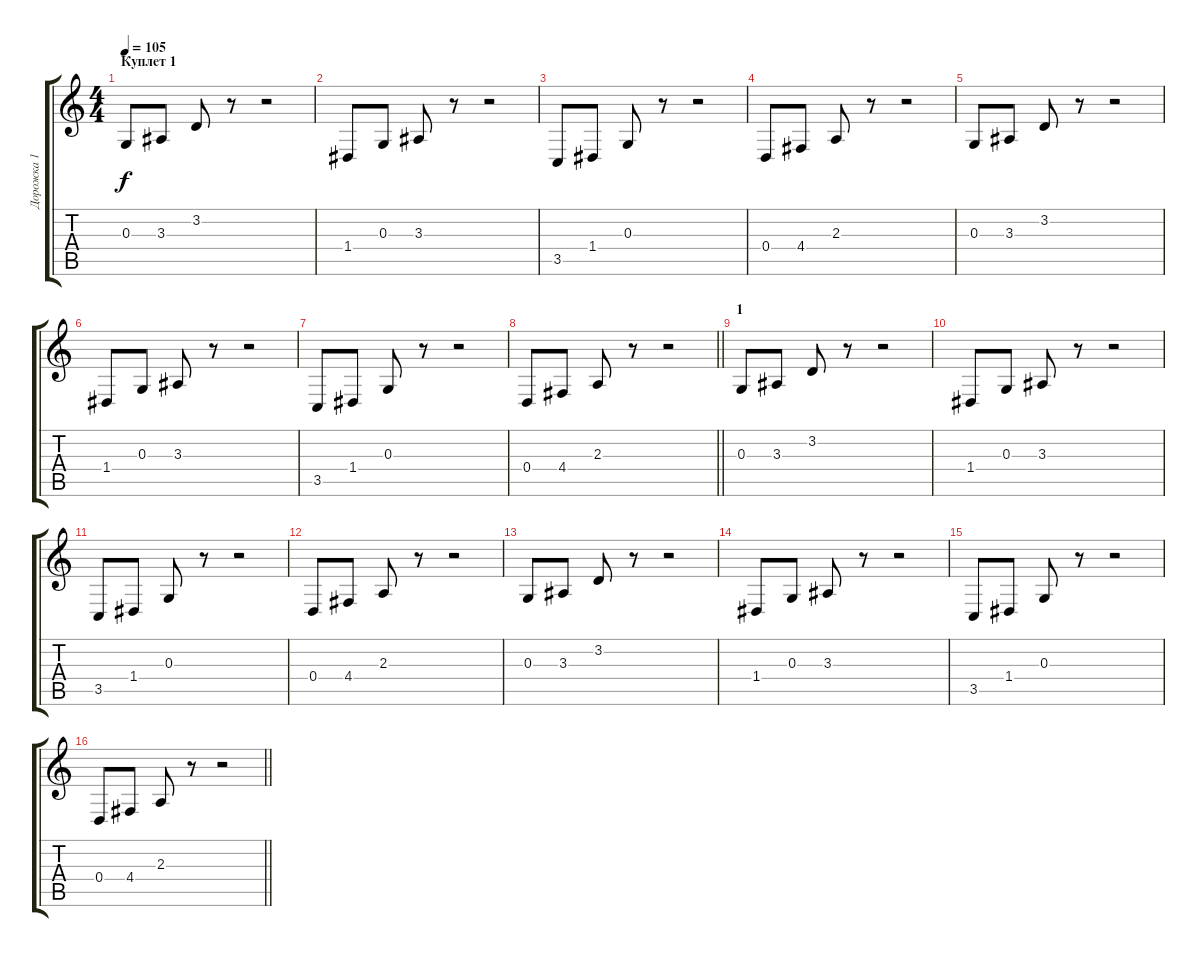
\track ("Дорожка 1" "Дорожка 1") {instrument pad3polysynth}
\staff {score tabs}
\tuning (E4 B3 G3 D3 A2 E2) {hide}
\ts (4 4)
\section ("" "Куплет 1")
\tempo 105
\clef g2
\ks c
0.3.8{dy f} 3.3.8 3.2.8 r.8 r.2 |
1.4.8 0.3.8 3.3.8 r.8 r.2 |
3.5.8 1.4.8 0.3.8 r.8 r.2 |
0.4.8 4.4.8 2.3.8 r.8 r.2 |
0.3.8 3.3.8 3.2.8 r.8 r.2 |
1.4.8 0.3.8 3.3.8 r.8 r.2 |
3.5.8 1.4.8 0.3.8 r.8 r.2 |
\barLineRight lightlight
0.4.8 4.4.8 2.3.8 r.8 r.2 |
\section ("" "1")
0.3.8 3.3.8 3.2.8 r.8 r.2 |
1.4.8 0.3.8 3.3.8 r.8 r.2 |
3.5.8 1.4.8 0.3.8 r.8 r.2 |
0.4.8 4.4.8 2.3.8 r.8 r.2 |
0.3.8 3.3.8 3.2.8 r.8 r.2 |
1.4.8 0.3.8 3.3.8 r.8 r.2 |
3.5.8 1.4.8 0.3.8 r.8 r.2 |
\barLineRight lightlight
0.4.8 4.4.8 2.3.8 r.8 r.2
